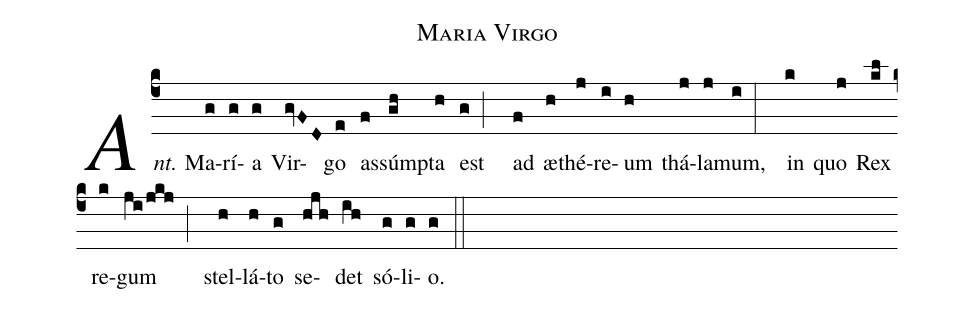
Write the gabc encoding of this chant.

name: Maria Virgo;
%%
(c4) <i>Ant.</i> Ma(g)rí(g)a(g) Vir(gvFD)go(e) as(f)súmp(gh)ta(h) est(g;) ad(f) æ(h)thé(j)re(i)um(h) thá(j)la(j)mum,(i:)
in(k) quo(j) Rex(kl) re(k)gum(ji/jkj;) stel(h)lá(h)to(g) se(hjh)det(ih) só(g)li(g)o.(g::)
